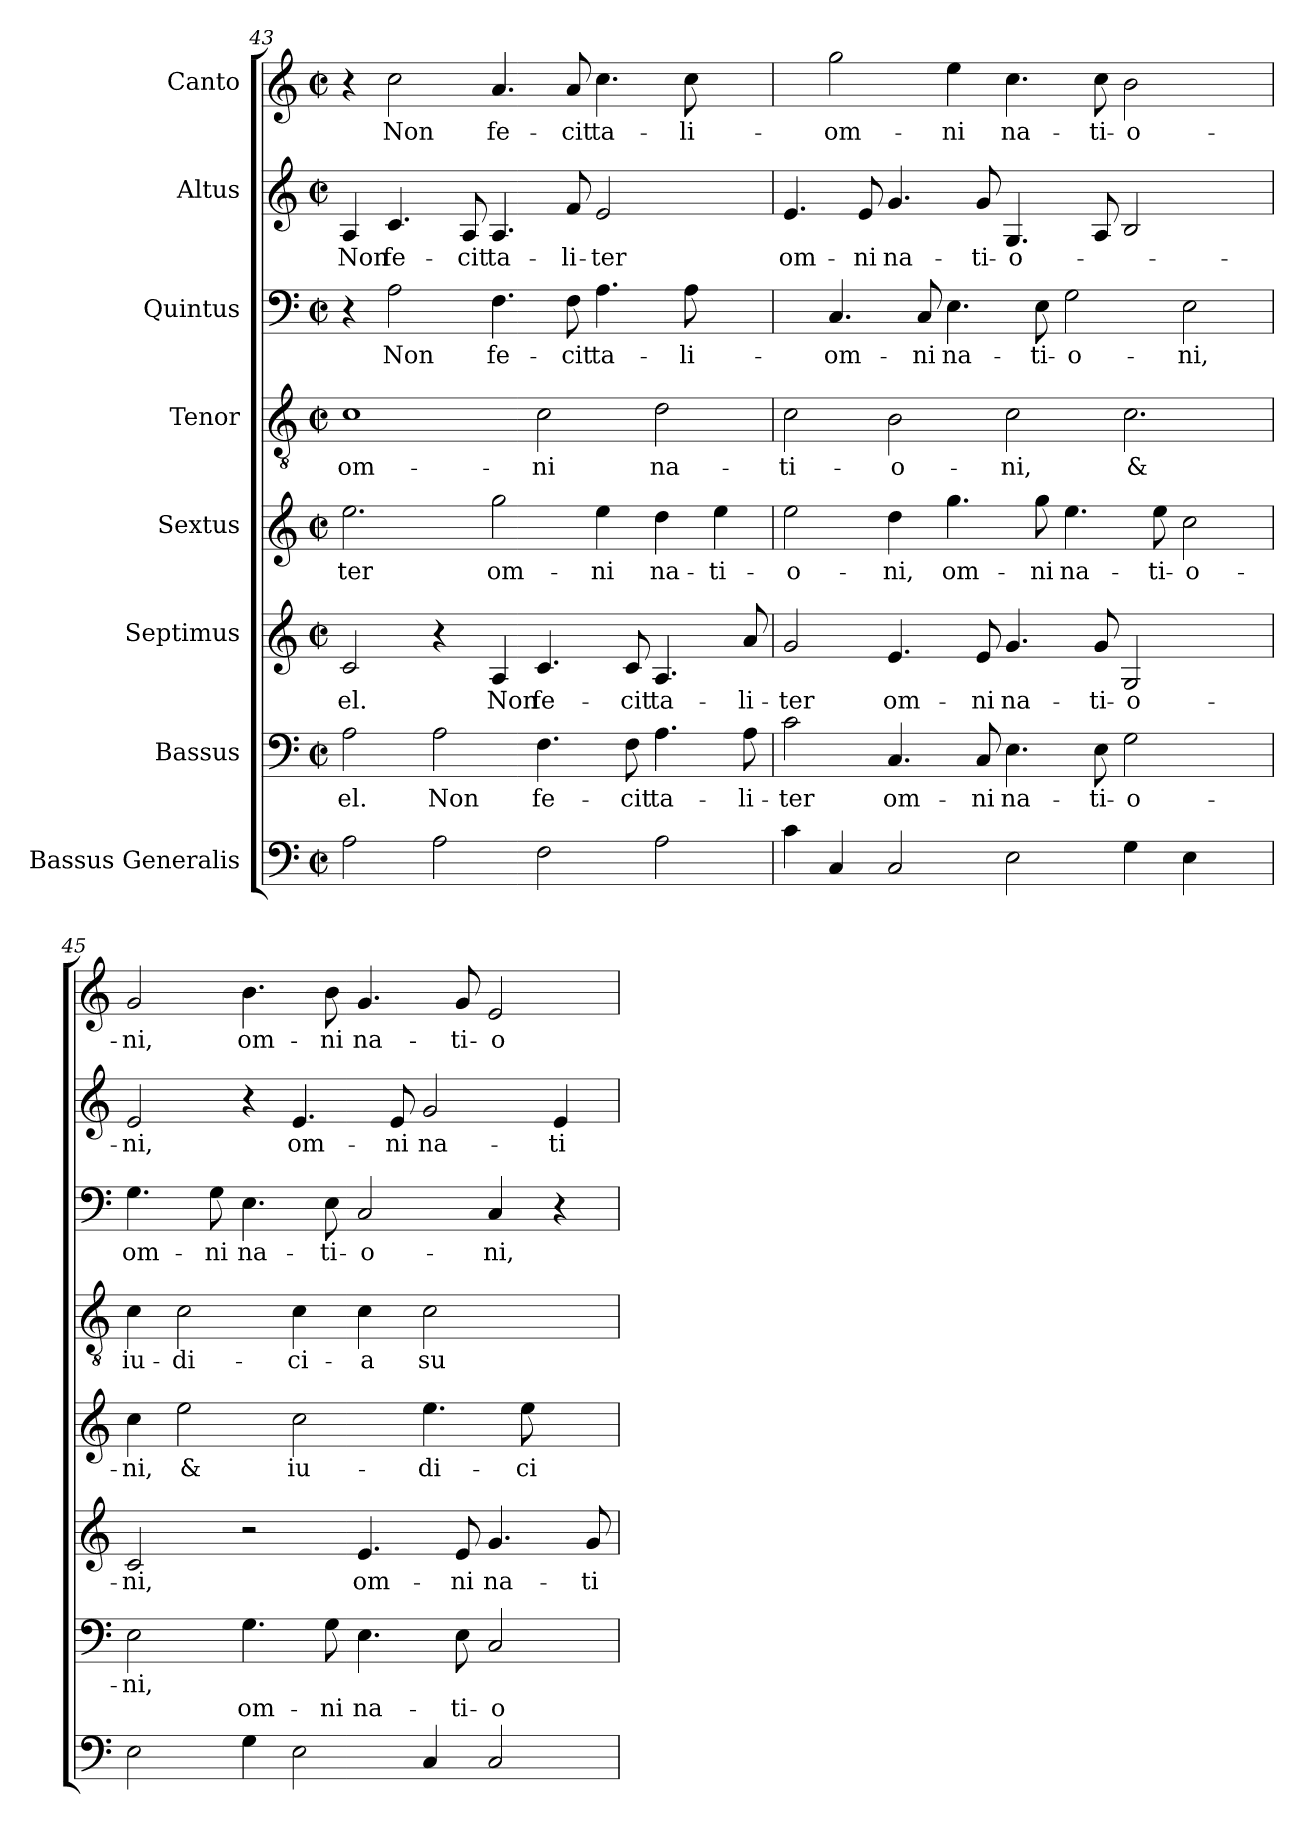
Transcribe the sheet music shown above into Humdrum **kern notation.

**kern	**kern	**text	**text	**kern	**text	**kern	**text	**kern	**text	**kern	**text	**kern	**text	**kern	**text
*part8	*part7	*part7	*part7	*part6	*part6	*part5	*part5	*part4	*part4	*part3	*part3	*part2	*part2	*part1	*part1
*staff8	*staff7	*staff7	*staff7	*staff6	*staff6	*staff5	*staff5	*staff4	*staff4	*staff3	*staff3	*staff2	*staff2	*staff1	*staff1
*I"Bassus Generalis	*I"Bassus	*	*	*I"Septimus	*	*I"Sextus	*	*I"Tenor	*	*I"Quintus	*	*I"Altus	*	*I"Canto	*
!!LO:LB:g=z
*clefF4	*clefF4	*	*	*clefG2	*	*clefG2	*	*clefGv2	*	*clefF4	*	*clefG2	*	*clefG2	*
*k[]	*k[]	*	*	*k[]	*	*k[]	*	*k[]	*	*k[]	*	*k[]	*	*k[]	*
*C:	*C:	*	*	*C:	*	*C:	*	*C:	*	*C:	*	*C:	*	*C:	*
*M4/2	*M4/2	*	*	*M4/2	*	*M4/2	*	*M4/2	*	*M4/2	*	*M4/2	*	*M4/2	*
*met(c|)	*met(c|)	*	*	*met(c|)	*	*met(c|)	*	*met(c|)	*	*met(c|)	*	*met(c|)	*	*met(c|)	*
=43	=43	=43	=43	=43	=43	=43	=43	=43	=43	=43	=43	=43	=43	=43	=43
!	!	!LO:LY:b	!	!	!LO:LY:b	!	!LO:LY:b	!	!LO:LY:b	!	!	!	!LO:LY:b	!	!
2A	2A	-el.	.	2c	-el.	2.ee	-ter	1c	om-	4r	.	4A	Non	4r	.
!	!	!	!	!	!	!	!	!	!	!	!LO:LY:b	!	!LO:LY:b	!	!LO:LY:b
.	.	.	.	.	.	.	.	.	.	2A	Non	4.c	fe-	2cc	Non
!	!	!LO:LY:b	!	!	!	!	!	!	!	!	!	!	!	!	!
2A	2A	Non	.	4r	.	.	.	.	.	.	.	.	.	.	.
!	!	!	!	!	!	!	!	!	!	!	!	!	!LO:LY:b	!	!
.	.	.	.	.	.	.	.	.	.	.	.	8A	-cit	.	.
!	!	!	!	!	!LO:LY:b	!	!LO:LY:b	!	!	!	!LO:LY:b	!	!LO:LY:b	!	!LO:LY:b
.	.	.	.	4A	Non	2gg	om-	.	.	4.F	fe-	4.A	ta-	4.a	fe-
!	!	!LO:LY:b	!	!	!LO:LY:b	!	!	!	!LO:LY:b	!	!	!	!	!	!
2F	4.F	fe-	.	4.c	fe-	.	.	2c	-ni	.	.	.	.	.	.
!	!	!	!	!	!	!	!	!	!	!	!LO:LY:b	!	!LO:LY:b	!	!LO:LY:b
.	.	.	.	.	.	.	.	.	.	8F	-cit	8f	-li-	8a	-cit
!	!	!	!	!	!	!	!LO:LY:b	!	!	!	!LO:LY:b	!	!LO:LY:b	!	!LO:LY:b
.	.	.	.	.	.	4ee	-ni	.	.	4.A	ta-	2e	-ter	4.cc	ta-
!	!	!LO:LY:b	!	!	!LO:LY:b	!	!	!	!	!	!	!	!	!	!
.	8F	-cit	.	8c	-cit	.	.	.	.	.	.	.	.	.	.
!	!	!LO:LY:b	!	!	!LO:LY:b	!	!LO:LY:b	!	!LO:LY:b	!	!	!	!	!	!
2A	4.A	ta-	.	4.A	ta-	4dd	na-	2d	na-	.	.	.	.	.	.
!	!	!	!	!	!	!	!	!	!	!	!LO:LY:b	!	!	!	!LO:LY:b
.	.	.	.	.	.	.	.	.	.	8A	-li-	.	.	8cc	-li-
!	!	!	!	!	!	!	!LO:LY:b	!	!	!	!LO:LY:b	!	!	!	!LO:LY:b
.	.	.	.	.	.	4ee	-ti-	.	.	[4cyy	-ter__	4ryy	.	[4eeyy	-ter__
!	!	!LO:LY:b	!	!	!LO:LY:b	!	!	!	!	!	!	!	!	!	!
.	8A	-li-	.	8a	-li-	.	.	.	.	.	.	.	.	.	.
!!LO:LB:g=z
=44	=44	=44	=44	=44	=44	=44	=44	=44	=44	=44	=44	=44	=44	=44	=44
!	!	!LO:LY:b	!	!	!LO:LY:b	!	!LO:LY:b	!	!LO:LY:b	!	!LO:LY:b	!	!LO:LY:b	!	!LO:LY:b
4c	2c	-ter	.	2g	-ter	2ee	-o-	2c	-ti-	4cyy]	__	4.e	om-	4eeyy]	__
!	!	!	!	!	!	!	!	!	!	!	!LO:LY:b	!	!	!	!LO:LY:b
4C	.	.	.	.	.	.	.	.	.	4.C	om-	.	.	2gg	om-
!	!	!	!	!	!	!	!	!	!	!	!	!	!LO:LY:b	!	!
.	.	.	.	.	.	.	.	.	.	.	.	8e	-ni	.	.
!	!	!LO:LY:b	!	!	!LO:LY:b	!	!LO:LY:b	!	!LO:LY:b	!	!	!	!LO:LY:b	!	!
2C	4.C	om-	.	4.e	om-	4dd	-ni,	2B	-o-	.	.	4.g	na-	.	.
!	!	!	!	!	!	!	!	!	!	!	!LO:LY:b	!	!	!	!
.	.	.	.	.	.	.	.	.	.	8C	-ni	.	.	.	.
!	!	!	!	!	!	!	!LO:LY:b	!	!	!	!LO:LY:b	!	!	!	!LO:LY:b
.	.	.	.	.	.	4.gg	om-	.	.	4.E	na-	.	.	4ee	-ni
!	!	!LO:LY:b	!	!	!LO:LY:b	!	!	!	!	!	!	!	!LO:LY:b	!	!
.	8C	-ni	.	8e	-ni	.	.	.	.	.	.	8g	-ti-	.	.
!	!	!LO:LY:b	!	!	!LO:LY:b	!	!	!	!LO:LY:b	!	!	!	!LO:LY:b	!	!LO:LY:b
2E	4.E	na-	.	4.g	na-	.	.	2c	-ni,	.	.	4.G	-o-	4.cc	na-
!	!	!	!	!	!	!	!LO:LY:b	!	!	!	!LO:LY:b	!	!	!	!
.	.	.	.	.	.	8gg	-ni	.	.	8E	-ti-	.	.	.	.
!	!	!	!	!	!	!	!LO:LY:b	!	!	!	!LO:LY:b	!	!	!	!
.	.	.	.	.	.	4.ee	na-	.	.	2G	-o-	.	.	.	.
!	!	!LO:LY:b	!	!	!LO:LY:b	!	!	!	!	!	!	!	!	!	!LO:LY:b
.	8E	-ti-	.	8g	-ti-	.	.	.	.	.	.	8A	.	8cc	-ti-
!	!	!LO:LY:b	!	!	!LO:LY:b	!	!	!	!LO:LY:b	!	!	!	!	!	!LO:LY:b
4G	2G	-o-	.	2G	-o-	.	.	2.c	&	.	.	2B	.	2b	-o-
!	!	!	!	!	!	!	!LO:LY:b	!	!	!	!	!	!	!	!
.	.	.	.	.	.	8ee	-ti-	.	.	.	.	.	.	.	.
!	!	!	!	!	!	!	!LO:LY:b	!	!	!	!LO:LY:b	!	!	!	!
4E	.	.	.	.	.	2cc	-o-	.	.	2E	-ni,	.	.	.	.
4ryy	4ryy	.	.	4ryy	.	.	.	.	.	.	.	4ryy	.	4ryy	.
=45	=45	=45	=45	=45	=45	=45	=45	=45	=45	=45	=45	=45	=45	=45	=45
!	!	!LO:LY:b	!	!	!LO:LY:b	!	!LO:LY:b	!	!LO:LY:b	!	!LO:LY:b	!	!LO:LY:b	!	!LO:LY:b
2E	2E	-ni,	.	2c	-ni,	4cc	-ni,	4c	iu-	4.G	om-	2e	-ni,	2g	-ni,
!	!	!	!	!	!	!	!LO:LY:b	!	!LO:LY:b	!	!	!	!	!	!
.	.	.	.	.	.	2ee	&	2c	-di-	.	.	.	.	.	.
!	!	!	!	!	!	!	!	!	!	!	!LO:LY:b	!	!	!	!
.	.	.	.	.	.	.	.	.	.	8G	-ni	.	.	.	.
!	!	!	!LO:LY:b	!	!	!	!	!	!	!	!LO:LY:b	!	!	!	!LO:LY:b
4G	4.G	.	om-	2r	.	.	.	.	.	4.E	na-	4r	.	4.b	om-
!	!	!	!	!	!	!	!LO:LY:b	!	!LO:LY:b	!	!	!	!LO:LY:b	!	!
2E	.	.	.	.	.	2cc	iu-	4c	-ci-	.	.	4.e	om-	.	.
!	!	!	!LO:LY:b	!	!	!	!	!	!	!	!LO:LY:b	!	!	!	!LO:LY:b
.	8G	.	-ni	.	.	.	.	.	.	8E	-ti-	.	.	8b	-ni
!	!	!	!LO:LY:b	!	!LO:LY:b	!	!	!	!LO:LY:b	!	!LO:LY:b	!	!	!	!LO:LY:b
.	4.E	.	na-	4.e	om-	.	.	4c	-a	2C	-o-	.	.	4.g	na-
!	!	!	!	!	!	!	!	!	!	!	!	!	!LO:LY:b	!	!
.	.	.	.	.	.	.	.	.	.	.	.	8e	-ni	.	.
!	!	!	!	!	!	!	!LO:LY:b	!	!LO:LY:b	!	!	!	!LO:LY:b	!	!
4C	.	.	.	.	.	4.ee	-di-	2c	su-	.	.	2g	na-	.	.
!	!	!	!LO:LY:b	!	!LO:LY:b	!	!	!	!	!	!	!	!	!	!LO:LY:b
.	8E	.	-ti-	8e	-ni	.	.	.	.	.	.	.	.	8g	-ti-
!	!	!	!LO:LY:b	!	!LO:LY:b	!	!	!	!	!	!LO:LY:b	!	!	!	!LO:LY:b
2C	2C	.	-o-	4.g	na-	.	.	.	.	4C	-ni,	.	.	2e	-o-
!	!	!	!	!	!	!	!LO:LY:b	!	!	!	!	!	!	!	!
.	.	.	.	.	.	8ee	-ci-	.	.	.	.	.	.	.	.
!	!	!	!	!	!	!	!	!	!	!	!	!	!LO:LY:b	!	!
.	.	.	.	.	.	4ryy	.	4ryy	.	4r	.	4e	-ti-	.	.
!	!	!	!	!	!LO:LY:b	!	!	!	!	!	!	!	!	!	!
.	.	.	.	8g	-ti-	.	.	.	.	.	.	.	.	.	.
=	=	=	=	=	=	=	=	=	=	=	=	=	=	=	=
*-	*-	*-	*-	*-	*-	*-	*-	*-	*-	*-	*-	*-	*-	*-	*-
